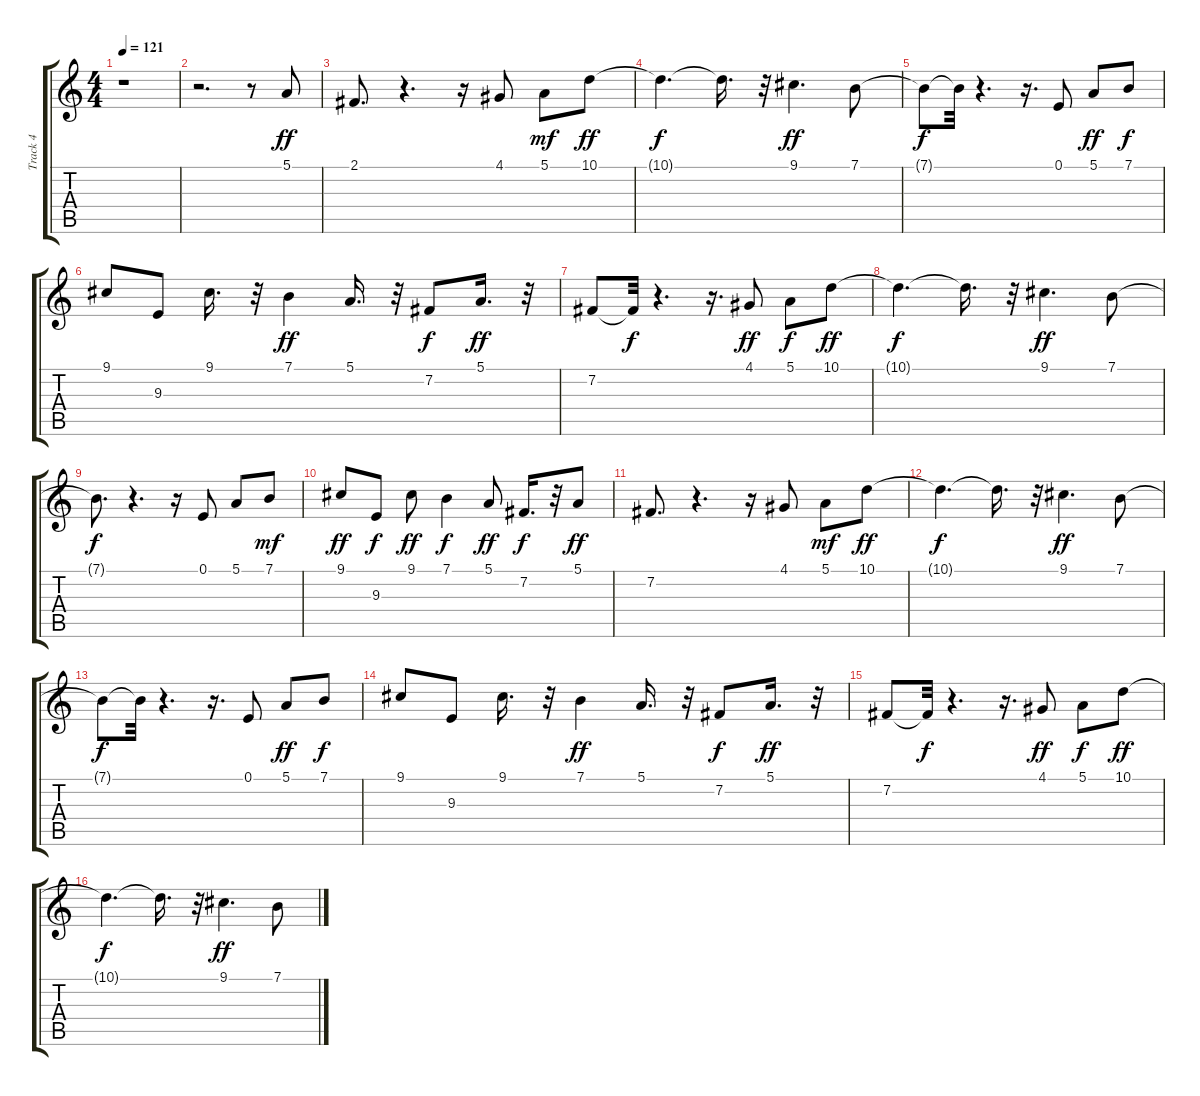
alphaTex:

\track ("Track 4" "Track 4") {instrument sopranosax}
\staff {score tabs}
\tuning (E4 B3 G3 D3 A2 E2) {hide}
\ts (4 4)
\tempo 121
\clef g2
\ks c
r.1{dy f} |
r.2{d} r.8 5.1.8{dy ff} |
2.1.8{d} r.4{d} r.16 4.1.8 5.1.8{dy mf} 10.1.8{dy ff} |
10.1{t}.4{d dy f} 10.1{t}.16{d} r.32 9.1.4{d dy ff} 7.1.8 |
7.1{t}.8{dy f} 7.1{t}.32 r.4{d} r.16{d} 0.1.8 5.1.8{dy ff} 7.1.8{dy f} |
9.1.8 9.3.8 9.1.16{d} r.32 7.1.4{dy ff} 5.1.16{d} r.32 7.2.8{dy f} 5.1.16{d dy ff} r.32 |
7.2.8 7.2{t}.32{dy f} r.4{d} r.16{d} 4.1.8{dy ff} 5.1.8{dy f} 10.1.8{dy ff} |
10.1{t}.4{d dy f} 10.1{t}.16{d} r.32 9.1.4{d dy ff} 7.1.8 |
7.1{t}.8{d dy f} r.4{d} r.16 0.1.8 5.1.8 7.1.8{dy mf} |
9.1.8{dy ff} 9.3.8{dy f} 9.1.8{dy ff} 7.1.4{dy f} 5.1.8{dy ff} 7.2.16{d dy f} r.32 5.1.8{dy ff} |
7.2.8{d} r.4{d} r.16 4.1.8 5.1.8{dy mf} 10.1.8{dy ff} |
10.1{t}.4{d dy f} 10.1{t}.16{d} r.32 9.1.4{d dy ff} 7.1.8 |
7.1{t}.8{dy f} 7.1{t}.32 r.4{d} r.16{d} 0.1.8 5.1.8{dy ff} 7.1.8{dy f} |
9.1.8 9.3.8 9.1.16{d} r.32 7.1.4{dy ff} 5.1.16{d} r.32 7.2.8{dy f} 5.1.16{d dy ff} r.32 |
7.2.8 7.2{t}.32{dy f} r.4{d} r.16{d} 4.1.8{dy ff} 5.1.8{dy f} 10.1.8{dy ff} |
10.1{t}.4{d dy f} 10.1{t}.16{d} r.32 9.1.4{d dy ff} 7.1.8
